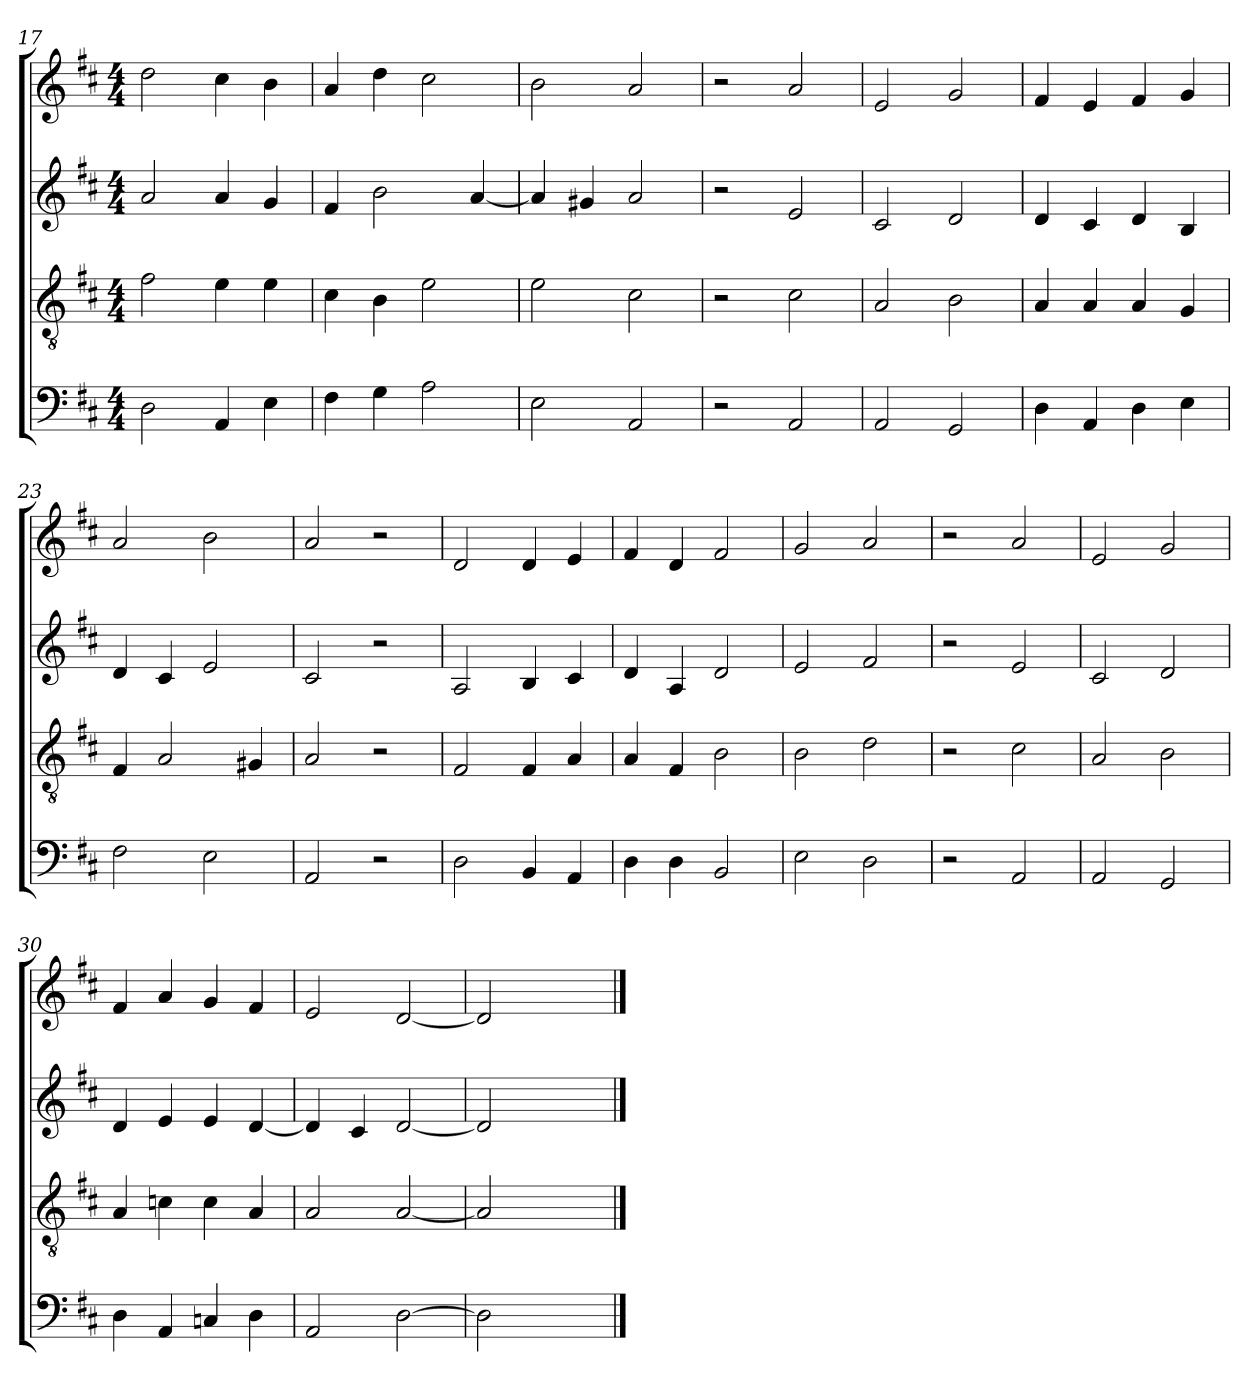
**kern	**kern	**kern	**kern
*part4	*part3	*part2	*part1
*staff4	*staff3	*staff2	*staff1
*clefF4	*clefGv2	*clefG2	*clefG2
*k[f#c#]	*k[f#c#]	*k[f#c#]	*k[f#c#]
*M4/4	*M4/4	*M4/4	*M4/4
=17	=17	=17	=17
2D	2f#	2a	2dd
4AA	4e	4a	4cc#
4E	4e	4g	4b
=18	=18	=18	=18
4F#	4c#	4f#	4a
4G	4B	2b	4dd
2A	2e	.	2cc#
.	.	[4a	.
=19	=19	=19	=19
2E	2e	4a]	2b
.	.	4g#X	.
2AA	2c#	2a	2a
=20	=20	=20	=20
2r	2r	2r	2r
2AA	2c#	2e	2a
=21	=21	=21	=21
2AA	2A	2c#	2e
2GG	2B	2d	2g
=22	=22	=22	=22
4D	4A	4d	4f#
4AA	4A	4c#	4e
4D	4A	4d	4f#
4E	4G	4B	4g
=23	=23	=23	=23
2F#	4F#	4d	2a
.	2A	4c#	.
2E	.	2e	2b
.	4G#X	.	.
=24	=24	=24	=24
2AA	2A	2c#	2a
2r	2r	2r	2r
=25	=25	=25	=25
2D	2F#	2A	2d
4BB	4F#	4B	4d
4AA	4A	4c#	4e
=26	=26	=26	=26
4D	4A	4d	4f#
4D	4F#	4A	4d
2BB	2B	2d	2f#
=27	=27	=27	=27
2E	2B	2e	2g
2D	2d	2f#	2a
=28	=28	=28	=28
2r	2r	2r	2r
2AA	2c#	2e	2a
=29	=29	=29	=29
2AA	2A	2c#	2e
2GG	2B	2d	2g
=30	=30	=30	=30
4D	4A	4d	4f#
4AA	4cn	4e	4a
4Cn	4c	4e	4g
4D	4A	[4d	4f#
=31	=31	=31	=31
2AA	2A	4d]	2e
.	.	4c#	.
[2D	[2A	[2d	[2d
=32	=32	=32	=32
2D]	2A]	2d]	2d]
2ryy	2ryy	2ryy	2ryy
==	==	==	==
*-	*-	*-	*-
